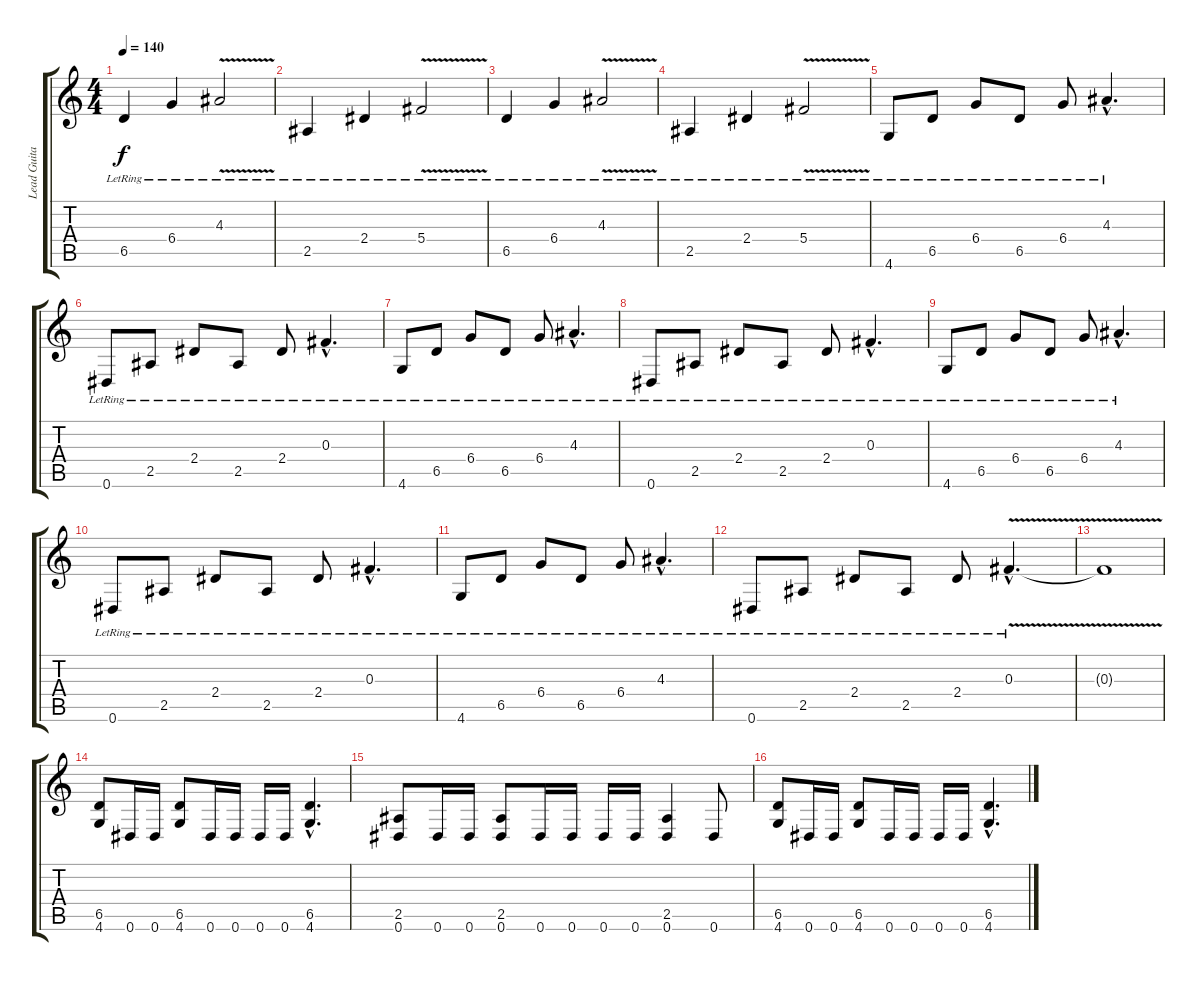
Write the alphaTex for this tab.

\track ("Lead Guitar" "Lead Guita") {instrument electricguitarclean}
\staff {score tabs}
\tuning (Eb4 Bb3 Gb3 Db3 Ab2 Eb2) {hide}
\ts (4 4)
\tempo 140
\clef g2
\ks c
6.5{lr}.4{dy f} 6.4{lr}.4 4.3{v lr}.2 |
2.5{lr}.4 2.4{lr}.4 5.4{v lr}.2 |
6.5{lr}.4 6.4{lr}.4 4.3{v lr}.2 |
2.5{lr}.4 2.4{lr}.4 5.4{v lr}.2 |
4.6{lr}.8 6.5{lr}.8 6.4{lr}.8 6.5{lr}.8 6.4{lr}.8 4.3{hac lr}.4{d} |
0.6{lr}.8 2.5{lr}.8 2.4{lr}.8 2.5{lr}.8 2.4{lr}.8 0.3{hac lr}.4{d} |
4.6{lr}.8 6.5{lr}.8 6.4{lr}.8 6.5{lr}.8 6.4{lr}.8 4.3{hac lr}.4{d} |
0.6{lr}.8 2.5{lr}.8 2.4{lr}.8 2.5{lr}.8 2.4{lr}.8 0.3{hac lr}.4{d} |
4.6{lr}.8 6.5{lr}.8 6.4{lr}.8 6.5{lr}.8 6.4{lr}.8 4.3{hac lr}.4{d} |
0.6{lr}.8 2.5{lr}.8 2.4{lr}.8 2.5{lr}.8 2.4{lr}.8 0.3{hac lr}.4{d} |
4.6{lr}.8 6.5{lr}.8 6.4{lr}.8 6.5{lr}.8 6.4{lr}.8 4.3{hac lr}.4{d} |
0.6{lr}.8 2.5{lr}.8 2.4{lr}.8 2.5{lr}.8 2.4{lr}.8 0.3{v hac lr}.4{d} |
0.3{t}.1 |
(6.5 4.6).8{instrument overdrivenguitar} 0.6.16 0.6.16 (6.5 4.6).8 0.6.16 0.6.16 0.6.16 0.6.16 (6.5{hac} 4.6{hac}).4{d} |
(2.5 0.6).8 0.6.16 0.6.16 (2.5 0.6).8 0.6.16 0.6.16 0.6.16 0.6.16 (2.5 0.6).4 0.6.8 |
(6.5 4.6).8 0.6.16 0.6.16 (6.5 4.6).8 0.6.16 0.6.16 0.6.16 0.6.16 (6.5{hac} 4.6{hac}).4{d}
